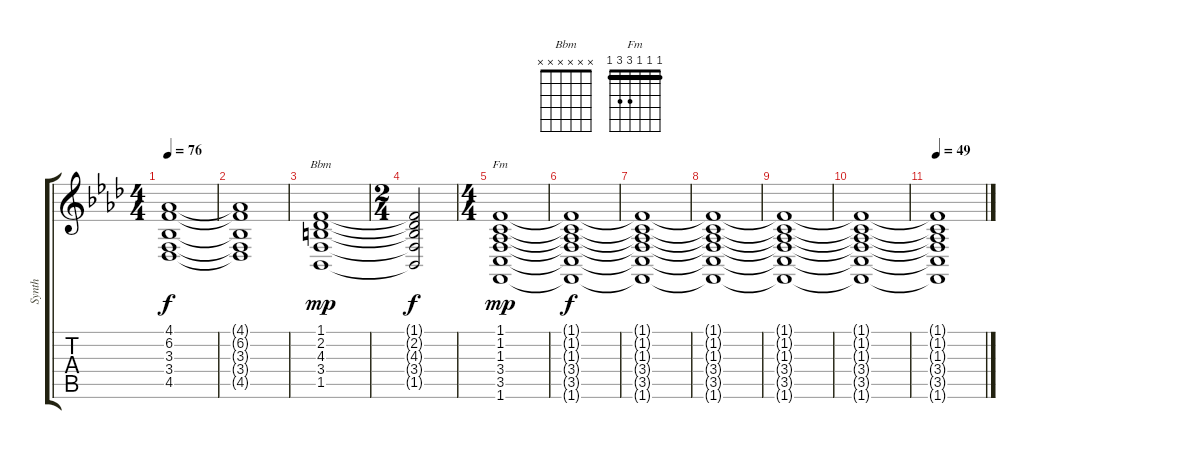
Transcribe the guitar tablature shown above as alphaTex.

\track ("Synth" "Synth") {instrument stringensemble2}
\staff {score tabs}
\tuning (E4 B3 G3 D3 A2 E2) {hide}
\chord ("Bbm" x x x x x x)
\chord ("Fm" 1 1 1 3 3 1) {barre 1}
\ts (4 4)
\tempo 76
\clef g2
\ks ab
(4.1{t} 6.2{t} 3.3{t} 3.4{t} 4.5{t}).1{dy f} |
(4.1{t} 6.2{t} 3.3{t} 3.4{t} 4.5{t}).1 |
(1.1 2.2 4.3 3.4 1.5).1{ch "Bbm" dy mp} |
\ts (2 4)
(1.1{t} 2.2{t} 4.3{t} 3.4{t} 1.5{t}).2{dy f} |
\ts (4 4)
(1.1 1.2 1.3 3.4 3.5 1.6).1{ch "Fm" dy mp} |
(1.1{t} 1.2{t} 1.3{t} 3.4{t} 3.5{t} 1.6{t}).1{dy f} |
(1.1{t} 1.2{t} 1.3{t} 3.4{t} 3.5{t} 1.6{t}).1 |
(1.1{t} 1.2{t} 1.3{t} 3.4{t} 3.5{t} 1.6{t}).1 |
(1.1{t} 1.2{t} 1.3{t} 3.4{t} 3.5{t} 1.6{t}).1 |
(1.1{t} 1.2{t} 1.3{t} 3.4{t} 3.5{t} 1.6{t}).1 |
\tempo 49
(1.1{t} 1.2{t} 1.3{t} 3.4{t} 3.5{t} 1.6{t}).1
